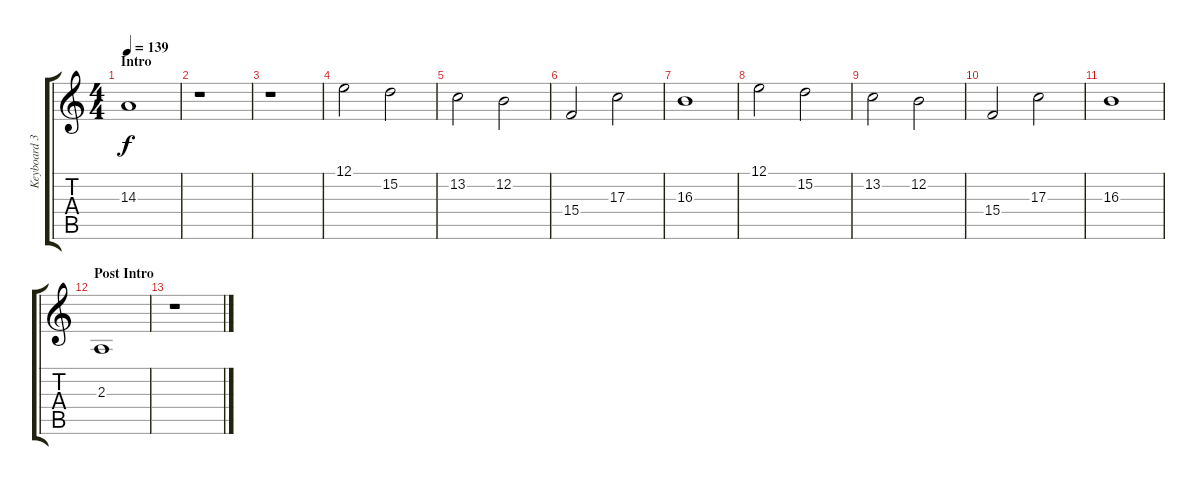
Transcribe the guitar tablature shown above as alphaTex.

\track ("Keyboard 3" "Keyboard 3") {instrument tubularbells}
\staff {score tabs}
\tuning (E4 B3 G3 D3 A2 E2) {hide}
\ts (4 4)
\section ("" "Intro")
\tempo 139
\clef g2
\ks c
14.3.1{dy f instrument tubularbells} |
r.1 |
r.1 |
12.1.2 15.2.2 |
13.2.2 12.2.2 |
15.4.2 17.3.2 |
16.3.1 |
12.1.2 15.2.2 |
13.2.2 12.2.2 |
15.4.2 17.3.2 |
16.3.1 |
\section ("" "Post Intro")
2.3.1 |
r.1
